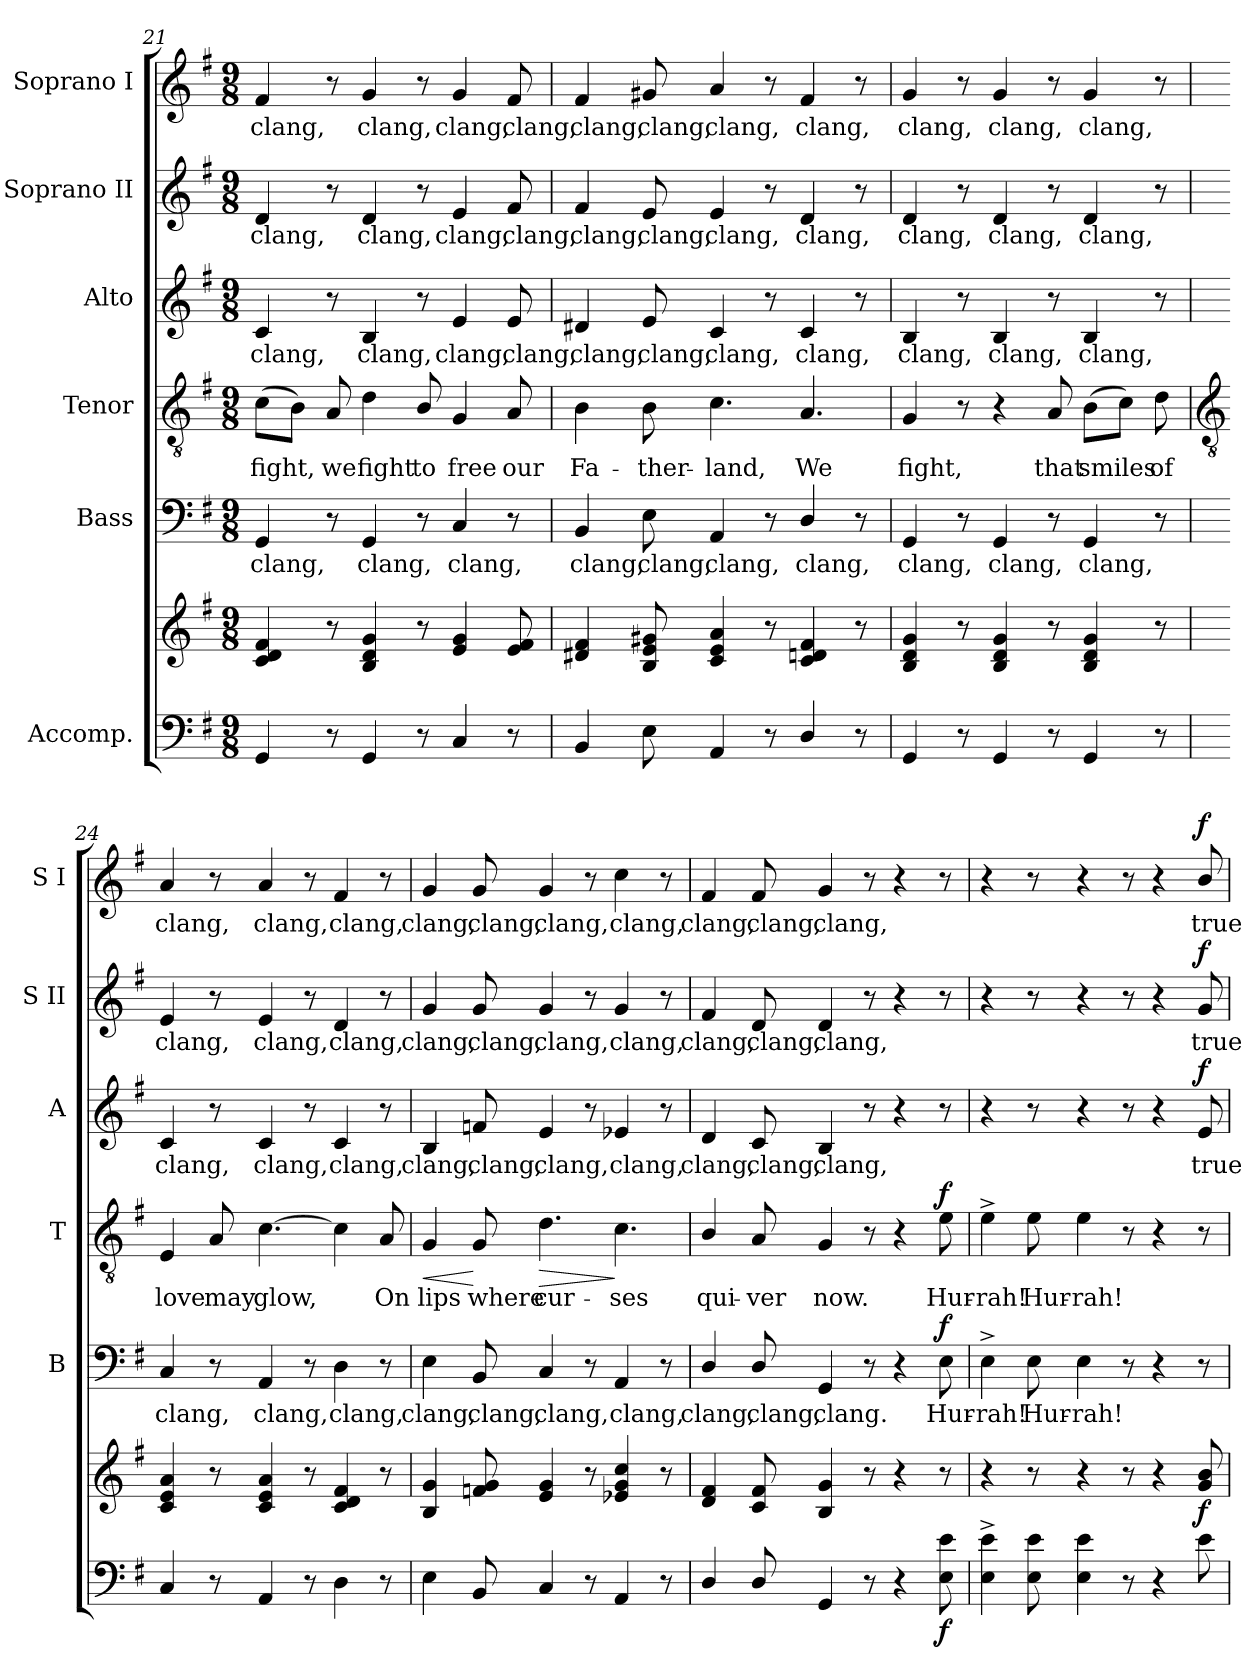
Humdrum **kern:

**kern	**kern	**dynam	**kern	**text	**dynam	**kern	**text	**dynam	**kern	**text	**dynam	**kern	**text	**dynam	**kern	**text	**dynam
*part6	*part6	*part6	*part5	*part5	*part5	*part4	*part4	*part4	*part3	*part3	*part3	*part2	*part2	*part2	*part1	*part1	*part1
*staff7	*staff6	*staff6/7	*staff5	*staff5	*staff5	*staff4	*staff4	*staff4	*staff3	*staff3	*staff3	*staff2	*staff2	*staff2	*staff1	*staff1	*staff1
*I"Accomp.	*	*	*I"Bass	*	*	*I"Tenor	*	*	*I"Alto	*	*	*I"Soprano II	*	*	*I"Soprano I	*	*
*	*	*	*I'B	*	*	*I'T	*	*	*I'A	*	*	*I'S II	*	*	*I'S I	*	*
!!LO:LB:g=z
*clefF4	*clefG2	*	*clefF4	*	*	*clefGv2	*	*	*clefG2	*	*	*clefG2	*	*	*clefG2	*	*
*k[f#]	*k[f#]	*	*k[f#]	*	*	*k[f#]	*	*	*k[f#]	*	*	*k[f#]	*	*	*k[f#]	*	*
*G:	*G:	*	*G:	*	*	*G:	*	*	*G:	*	*	*G:	*	*	*G:	*	*
*M9/8	*M9/8	*	*M9/8	*	*	*M9/8	*	*	*M9/8	*	*	*M9/8	*	*	*M9/8	*	*
=21	=21	=21	=21	=21	=21	=21	=21	=21	=21	=21	=21	=21	=21	=21	=21	=21	=21
!	!	!	!	!LO:LY:b	!	!	!LO:LY:b	!	!	!LO:LY:b	!	!	!LO:LY:b	!	!	!LO:LY:b	!
4GG	4c 4d 4f#	.	4GG	clang,	.	(>8cL	fight,	.	4c	clang,	.	4d	clang,	.	4f#	clang,	.
.	.	.	.	.	.	8BJ)	.	.	.	.	.	.	.	.	.	.	.
!	!	!	!	!	!	!	!LO:LY:b	!	!	!	!	!	!	!	!	!	!
8r	8r	.	8r	.	.	8A	we	.	8r	.	.	8r	.	.	8r	.	.
!	!	!	!	!LO:LY:b	!	!	!LO:LY:b	!	!	!LO:LY:b	!	!	!LO:LY:b	!	!	!LO:LY:b	!
4GG	4B 4d 4g	.	4GG	clang,	.	4d	fight	.	4B	clang,	.	4d	clang,	.	4g	clang,	.
!	!	!	!	!	!	!	!LO:LY:b	!	!	!	!	!	!	!	!	!	!
8r	8r	.	8r	.	.	8B/	to	.	8r	.	.	8r	.	.	8r	.	.
!	!	!	!	!LO:LY:b	!	!	!LO:LY:b	!	!	!LO:LY:b	!	!	!LO:LY:b	!	!	!LO:LY:b	!
4C	4e 4g	.	4C	clang,	.	4G	free	.	4e	clang,	.	4e	clang,	.	4g	clang,	.
!	!	!	!	!	!	!	!LO:LY:b	!	!	!LO:LY:b	!	!	!LO:LY:b	!	!	!LO:LY:b	!
8r	8e 8f#	.	8r	.	.	8A	our	.	8e	clang,	.	8f#	clang,	.	8f#	clang,	.
=22	=22	=22	=22	=22	=22	=22	=22	=22	=22	=22	=22	=22	=22	=22	=22	=22	=22
!	!	!	!	!LO:LY:b	!	!	!LO:LY:b	!	!	!LO:LY:b	!	!	!LO:LY:b	!	!	!LO:LY:b	!
4BB	4d#X 4f#	.	4BB	clang,	.	4B	Fa-	.	4d#X	clang,	.	4f#	clang,	.	4f#	clang,	.
!	!	!	!	!LO:LY:b	!	!	!LO:LY:b	!	!	!LO:LY:b	!	!	!LO:LY:b	!	!	!LO:LY:b	!
8E	8B 8e 8g#X	.	8E	clang,	.	8B	-ther-	.	8e	clang,	.	8e	clang,	.	8g#X	clang,	.
!	!	!	!	!LO:LY:b	!	!	!LO:LY:b	!	!	!LO:LY:b	!	!	!LO:LY:b	!	!	!LO:LY:b	!
4AA	4c 4e 4a	.	4AA	clang,	.	4.c	-land,	.	4c	clang,	.	4e	clang,	.	4a	clang,	.
8r	8r	.	8r	.	.	.	.	.	8r	.	.	8r	.	.	8r	.	.
!	!	!	!	!LO:LY:b	!	!	!LO:LY:b	!	!	!LO:LY:b	!	!	!LO:LY:b	!	!	!LO:LY:b	!
4D/	4c 4dn 4f#	.	4D/	clang,	.	4.A	We	.	4c	clang,	.	4d	clang,	.	4f#	clang,	.
8r	8r	.	8r	.	.	.	.	.	8r	.	.	8r	.	.	8r	.	.
=23	=23	=23	=23	=23	=23	=23	=23	=23	=23	=23	=23	=23	=23	=23	=23	=23	=23
!	!	!	!	!LO:LY:b	!	!	!LO:LY:b	!	!	!LO:LY:b	!	!	!LO:LY:b	!	!	!LO:LY:b	!
4GG	4B 4d 4g	.	4GG	clang,	.	4G	fight,	.	4B	clang,	.	4d	clang,	.	4g	clang,	.
8r	8r	.	8r	.	.	8r	.	.	8r	.	.	8r	.	.	8r	.	.
!	!	!	!	!LO:LY:b	!	!	!	!	!	!LO:LY:b	!	!	!LO:LY:b	!	!	!LO:LY:b	!
4GG	4B 4d 4g	.	4GG	clang,	.	4r	.	.	4B	clang,	.	4d	clang,	.	4g	clang,	.
!	!	!	!	!	!	!	!LO:LY:b	!	!	!	!	!	!	!	!	!	!
8r	8r	.	8r	.	.	8A	that	.	8r	.	.	8r	.	.	8r	.	.
!	!	!	!	!LO:LY:b	!	!	!LO:LY:b	!	!	!LO:LY:b	!	!	!LO:LY:b	!	!	!LO:LY:b	!
4GG	4B 4d 4g	.	4GG	clang,	.	(>8BL	smiles	.	4B	clang,	.	4d	clang,	.	4g	clang,	.
.	.	.	.	.	.	8cJ)	.	.	.	.	.	.	.	.	.	.	.
!	!	!	!	!	!	!	!LO:LY:b	!	!	!	!	!	!	!	!	!	!
8r	8r	.	8r	.	.	8d	of	.	8r	.	.	8r	.	.	8r	.	.
!!LO:LB:g=z
=24	=24	=24	=24	=24	=24	=24	=24	=24	=24	=24	=24	=24	=24	=24	=24	=24	=24
*	*	*	*	*	*	*clefGv2	*	*	*	*	*	*	*	*	*	*	*
!	!	!	!	!LO:LY:b	!	!	!LO:LY:b	!	!	!LO:LY:b	!	!	!LO:LY:b	!	!	!LO:LY:b	!
4C	4c 4e 4a	.	4C	clang,	.	4E	love	.	4c	clang,	.	4e	clang,	.	4a	clang,	.
!	!	!	!	!	!	!	!LO:LY:b	!	!	!	!	!	!	!	!	!	!
8r	8r	.	8r	.	.	8A	may	.	8r	.	.	8r	.	.	8r	.	.
!	!	!	!	!LO:LY:b	!	!	!LO:LY:b	!	!	!LO:LY:b	!	!	!LO:LY:b	!	!	!LO:LY:b	!
4AA	4c 4e 4a	.	4AA	clang,	.	[4.c	glow,	.	4c	clang,	.	4e	clang,	.	4a	clang,	.
8r	8r	.	8r	.	.	.	.	.	8r	.	.	8r	.	.	8r	.	.
!	!	!	!	!LO:LY:b	!	!	!	!	!	!LO:LY:b	!	!	!LO:LY:b	!	!	!LO:LY:b	!
4D	4c 4d 4f#	.	4D	clang,	.	4c]	.	.	4c	clang,	.	4d	clang,	.	4f#	clang,	.
!	!	!	!	!	!	!	!LO:LY:b	!	!	!	!	!	!	!	!	!	!
8r	8r	.	8r	.	.	8A	On	.	8r	.	.	8r	.	.	8r	.	.
=25	=25	=25	=25	=25	=25	=25	=25	=25	=25	=25	=25	=25	=25	=25	=25	=25	=25
!	!	!	!	!LO:LY:b	!	!	!LO:LY:b	!LO:HP:b	!	!LO:LY:b	!	!	!LO:LY:b	!	!	!LO:LY:b	!
4E	4B 4g	.	4E	clang,	.	4G	lips	<	4B	clang,	.	4g	clang,	.	4g	clang,	.
!	!	!	!	!LO:LY:b	!	!	!LO:LY:b	!	!	!LO:LY:b	!	!	!LO:LY:b	!	!	!LO:LY:b	!
8BB	8fn 8g	.	8BB	clang,	.	8G	where	[	8fn	clang,	.	8g	clang,	.	8g	clang,	.
!	!	!	!	!LO:LY:b	!	!	!LO:LY:b	!LO:HP:b	!	!LO:LY:b	!	!	!LO:LY:b	!	!	!LO:LY:b	!
4C	4e 4g	.	4C	clang,	.	4.d	cur-	>	4e	clang,	.	4g	clang,	.	4g	clang,	.
8r	8r	.	8r	.	.	.	.	.	8r	.	.	8r	.	.	8r	.	.
!	!	!	!	!LO:LY:b	!	!	!LO:LY:b	!	!	!LO:LY:b	!	!	!LO:LY:b	!	!	!LO:LY:b	!
4AA	4e-X 4g 4cc	.	4AA	clang,	.	4.c	-ses	]	4e-X	clang,	.	4g	clang,	.	4cc	clang,	.
8r	8r	.	8r	.	.	.	.	.	8r	.	.	8r	.	.	8r	.	.
=26	=26	=26	=26	=26	=26	=26	=26	=26	=26	=26	=26	=26	=26	=26	=26	=26	=26
!	!	!	!	!LO:LY:b	!	!	!LO:LY:b	!	!	!LO:LY:b	!	!	!LO:LY:b	!	!	!LO:LY:b	!
4D/	4d 4f#	.	4D/	clang,	.	4B/	qui-	.	4d	clang,	.	4f#	clang,	.	4f#	clang,	.
!	!	!	!	!LO:LY:b	!	!	!LO:LY:b	!	!	!LO:LY:b	!	!	!LO:LY:b	!	!	!LO:LY:b	!
8D/	8c 8f#	.	8D/	clang,	.	8A	-ver	.	8c	clang,	.	8d	clang,	.	8f#	clang,	.
!	!	!	!	!LO:LY:b	!	!	!LO:LY:b	!	!	!LO:LY:b	!	!	!LO:LY:b	!	!	!LO:LY:b	!
4GG	4B 4g	.	4GG	clang.	.	4G	now.	.	4B	clang,	.	4d	clang,	.	4g	clang,	.
8r	8r	.	8r	.	.	8r	.	.	8r	.	.	8r	.	.	8r	.	.
4r	4r	.	4r	.	.	4r	.	.	4r	.	.	4r	.	.	4r	.	.
!	!	!LO:DY:b=2	!	!LO:LY:b	!LO:DY:b	!	!LO:LY:b	!LO:DY:b	!	!	!	!	!	!	!	!	!
8E 8e	8r	f	8E	Hur-	f	8e	Hur-	f	8r	.	.	8r	.	.	8r	.	.
=27	=27	=27	=27	=27	=27	=27	=27	=27	=27	=27	=27	=27	=27	=27	=27	=27	=27
!	!	!	!	!LO:LY:b	!	!	!LO:LY:b	!	!	!	!	!	!	!	!	!	!
4E^ 4e^	4r	.	4E^	-rah!	.	4e^	-rah!	.	4r	.	.	4r	.	.	4r	.	.
!	!	!	!	!LO:LY:b	!	!	!LO:LY:b	!	!	!	!	!	!	!	!	!	!
8E 8e	8r	.	8E	Hur-	.	8e	Hur-	.	8r	.	.	8r	.	.	8r	.	.
!	!	!	!	!LO:LY:b	!	!	!LO:LY:b	!	!	!	!	!	!	!	!	!	!
4E 4e	4r	.	4E	-rah!	.	4e	-rah!	.	4r	.	.	4r	.	.	4r	.	.
8r	8r	.	8r	.	.	8r	.	.	8r	.	.	8r	.	.	8r	.	.
4r	4r	.	4r	.	.	4r	.	.	4r	.	.	4r	.	.	4r	.	.
!	!	!LO:DY:b	!	!	!	!	!	!	!	!LO:LY:b	!LO:DY:b	!	!LO:LY:b	!LO:DY:b	!	!LO:LY:b	!LO:DY:b
8e	8g/ 8b/	f	8r	.	.	8r	.	.	8e/	true	f	8g/	true	f	8b/	true	f
=	=	=	=	=	=	=	=	=	=	=	=	=	=	=	=	=	=
*-	*-	*-	*-	*-	*-	*-	*-	*-	*-	*-	*-	*-	*-	*-	*-	*-	*-
